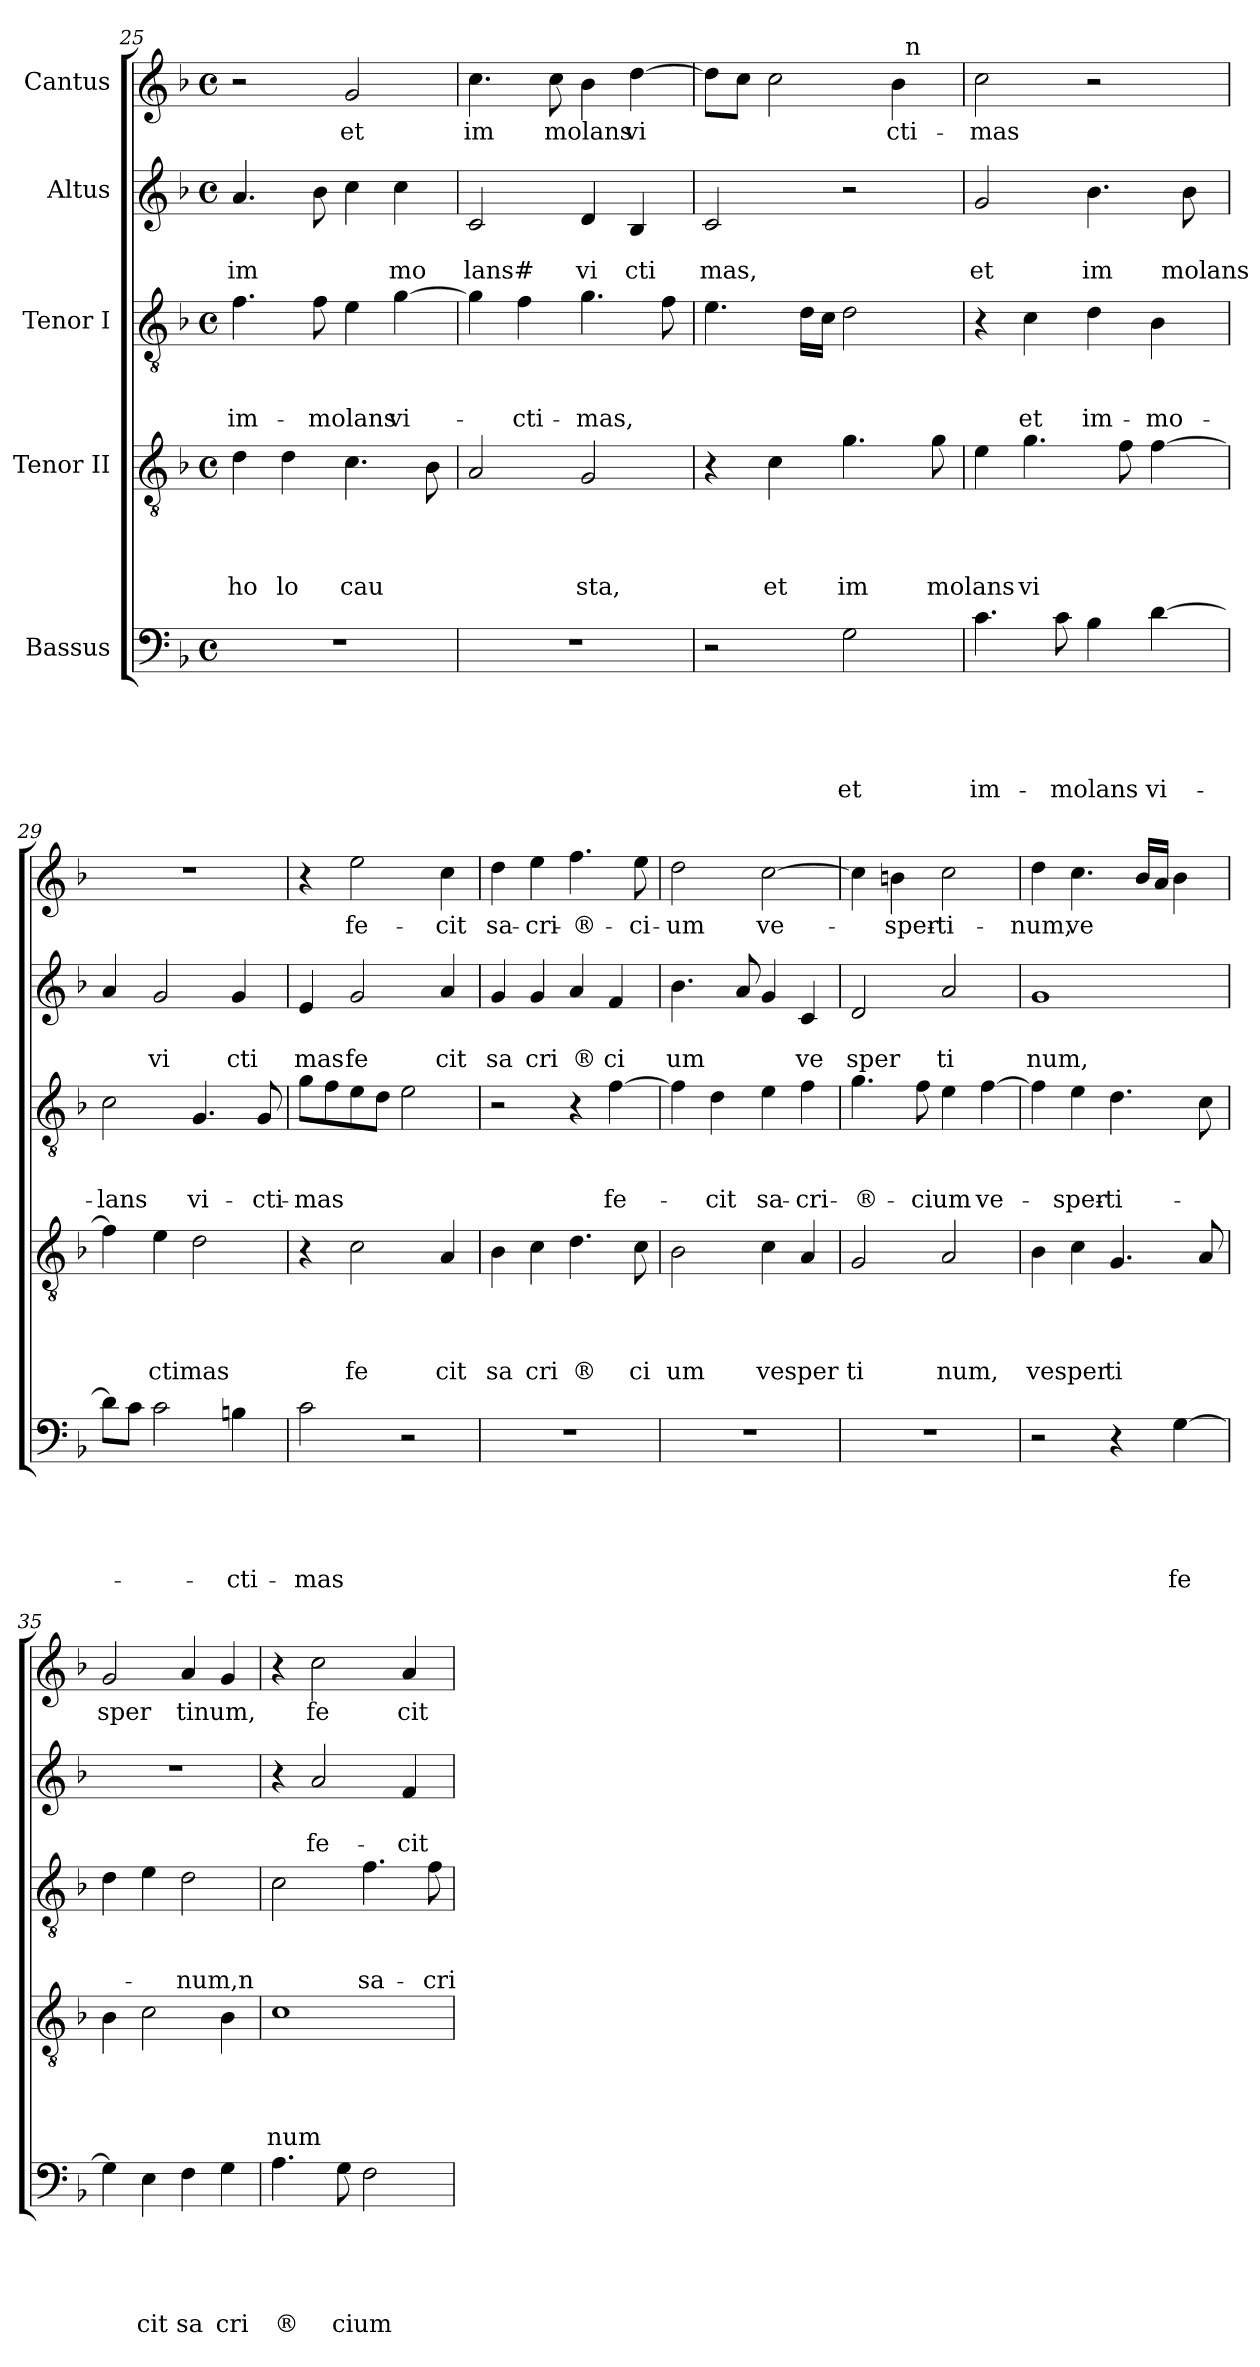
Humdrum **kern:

**kern	**text	**text	**text	**text	**text	**kern	**text	**text	**text	**text	**kern	**text	**text	**text	**kern	**text	**text	**kern	**text
*part5	*part5	*part5	*part5	*part5	*part5	*part4	*part4	*part4	*part4	*part4	*part3	*part3	*part3	*part3	*part2	*part2	*part2	*part1	*part1
*staff5	*staff5	*staff5	*staff5	*staff5	*staff5	*staff4	*staff4	*staff4	*staff4	*staff4	*staff3	*staff3	*staff3	*staff3	*staff2	*staff2	*staff2	*staff1	*staff1
*I"Bassus	*	*	*	*	*	*I"Tenor II	*	*	*	*	*I"Tenor I	*	*	*	*I"Altus	*	*	*I"Cantus	*
*clefF4	*	*	*	*	*	*clefGv2	*	*	*	*	*clefGv2	*	*	*	*clefG2	*	*	*clefG2	*
*k[b-]	*	*	*	*	*	*k[b-]	*	*	*	*	*k[b-]	*	*	*	*k[b-]	*	*	*k[b-]	*
*F:	*	*	*	*	*	*F:	*	*	*	*	*F:	*	*	*	*F:	*	*	*F:	*
*M4/4	*	*	*	*	*	*M4/4	*	*	*	*	*M4/4	*	*	*	*M4/4	*	*	*M4/4	*
*met(c)	*	*	*	*	*	*met(c)	*	*	*	*	*met(c)	*	*	*	*met(c)	*	*	*met(c)	*
=25	=25	=25	=25	=25	=25	=25	=25	=25	=25	=25	=25	=25	=25	=25	=25	=25	=25	=25	=25
!	!	!	!	!	!	!	!	!	!	!LO:LY:b	!	!	!	!LO:LY:b	!	!	!LO:LY:b	!	!
1r	.	.	.	.	.	4d\	.	.	.	ho	4.f\	.	.	im-	4.a/	.	im	2r	.
!	!	!	!	!	!	!	!	!	!	!LO:LY:b	!	!	!	!	!	!	!	!	!
.	.	.	.	.	.	4d\	.	.	.	lo	.	.	.	.	.	.	.	.	.
!	!	!	!	!	!	!	!	!	!	!	!	!	!	!LO:LY:b	!	!	!	!	!
.	.	.	.	.	.	.	.	.	.	.	8f\	.	.	-molans	8b-\	.	.	.	.
!	!	!	!	!	!	!	!	!	!	!LO:LY:b	!	!	!	!	!	!	!	!	!LO:LY:b
.	.	.	.	.	.	4.c\	.	.	.	cau	4e\	.	.	.	4cc\	.	.	2g/	et
!	!	!	!	!	!	!	!	!	!	!	!	!	!	!LO:LY:b	!	!	!LO:LY:b	!	!
.	.	.	.	.	.	.	.	.	.	.	[>4g\	.	.	vi-	4cc\	.	mo	.	.
.	.	.	.	.	.	8B-\	.	.	.	.	.	.	.	.	.	.	.	.	.
=26	=26	=26	=26	=26	=26	=26	=26	=26	=26	=26	=26	=26	=26	=26	=26	=26	=26	=26	=26
!	!	!	!	!	!	!	!	!	!	!	!	!	!	!	!	!	!LO:LY:b	!	!LO:LY:b
1r	.	.	.	.	.	2A/	.	.	.	.	4g\]	.	.	.	2c/	.	lans#	4.cc\	im
!	!	!	!	!	!	!	!	!	!	!	!	!	!	!LO:LY:b	!	!	!	!	!
.	.	.	.	.	.	.	.	.	.	.	4f\	.	.	-cti-	.	.	.	.	.
!	!	!	!	!	!	!	!	!	!	!	!	!	!	!	!	!	!	!	!LO:LY:b
.	.	.	.	.	.	.	.	.	.	.	.	.	.	.	.	.	.	8cc\	molans
!	!	!	!	!	!	!	!	!	!	!LO:LY:b	!	!	!	!LO:LY:b	!	!	!LO:LY:b	!	!
.	.	.	.	.	.	2G/	.	.	.	sta,	4.g\	.	.	-mas,	4d/	.	vi	4b-\	.
!	!	!	!	!	!	!	!	!	!	!	!	!	!	!	!	!	!LO:LY:b	!	!LO:LY:b
.	.	.	.	.	.	.	.	.	.	.	.	.	.	.	4B-/	.	cti	[<4dd\	vi
.	.	.	.	.	.	.	.	.	.	.	8f\	.	.	.	.	.	.	.	.
!!LO:LB:g=z
=27	=27	=27	=27	=27	=27	=27	=27	=27	=27	=27	=27	=27	=27	=27	=27	=27	=27	=27	=27
!	!	!	!	!	!	!	!	!	!	!	!	!	!	!	!	!	!LO:LY:b	!	!
*	*	*	*	*	*	*	*	*	*	*	*	*	*	*	*	*	*	*^	*
2r	.	.	.	.	.	4r	.	.	.	.	4.e\	.	.	.	2c/	.	mas,	8dd\L]	2ryy	.
.	.	.	.	.	.	.	.	.	.	.	.	.	.	.	.	.	.	8cc\J	.	.
!	!	!	!	!	!	!	!	!	!	!LO:LY:b	!	!	!	!	!	!	!	!	!	!
.	.	.	.	.	.	4c\	.	.	.	et	.	.	.	.	.	.	.	2cc\	.	.
.	.	.	.	.	.	.	.	.	.	.	16d\LL	.	.	.	.	.	.	.	.	.
.	.	.	.	.	.	.	.	.	.	.	16c\JJ	.	.	.	.	.	.	.	.	.
!	!	!	!	!	!LO:LY:b	!	!	!	!	!LO:LY:b	!	!	!	!	!	!	!	!	!	!
2G\	.	.	.	.	et	4.g\	.	.	.	im	2d\	.	.	.	2r	.	.	.	4ryy	.
!	!	!	!	!	!	!	!	!	!	!	!	!	!	!	!	!	!	!	!	!LO:LY:b
.	.	.	.	.	.	.	.	.	.	.	.	.	.	.	.	.	.	4b-\	32ryy	cti-
!	!	!	!	!	!	!	!	!	!	!	!	!	!	!	!	!	!	!	!LO:TX:a:t=n	!
.	.	.	.	.	.	.	.	.	.	.	.	.	.	.	.	.	.	.	8..ryy	.
!	!	!	!	!	!	!	!	!	!	!LO:LY:b	!	!	!	!	!	!	!	!	!	!
.	.	.	.	.	.	8g\	.	.	.	molans	.	.	.	.	.	.	.	.	.	.
=28	=28	=28	=28	=28	=28	=28	=28	=28	=28	=28	=28	=28	=28	=28	=28	=28	=28	=28	=28	=28
!	!	!	!	!	!LO:LY:b	!	!	!	!	!	!	!	!	!	!	!	!LO:LY:b	!	!	!LO:LY:b
*	*	*	*	*	*	*	*	*	*	*	*	*	*	*	*	*	*	*v	*v	*
4.c\	.	.	.	.	im-	4e\	.	.	.	.	4r	.	.	.	2g/	.	et	2cc\	-mas
!	!	!	!	!	!	!	!	!	!	!LO:LY:b	!	!	!	!LO:LY:b	!	!	!	!	!
.	.	.	.	.	.	4.g\	.	.	.	vi	4c\	.	.	et	.	.	.	.	.
!	!	!	!	!	!LO:LY:b	!	!	!	!	!	!	!	!	!	!	!	!	!	!
8c\	.	.	.	.	-molans	.	.	.	.	.	.	.	.	.	.	.	.	.	.
!	!	!	!	!	!	!	!	!	!	!	!	!	!	!LO:LY:b	!	!	!LO:LY:b	!	!
4B-\	.	.	.	.	.	.	.	.	.	.	4d\	.	.	im-	4.b-\	.	im	2r	.
.	.	.	.	.	.	8f\	.	.	.	.	.	.	.	.	.	.	.	.	.
!	!	!	!	!	!LO:LY:b	!	!	!	!	!	!	!	!	!LO:LY:b	!	!	!	!	!
[>4d\	.	.	.	.	vi-	[>4f\	.	.	.	.	4B-\	.	.	-mo-	.	.	.	.	.
!	!	!	!	!	!	!	!	!	!	!	!	!	!	!	!	!	!LO:LY:b	!	!
.	.	.	.	.	.	.	.	.	.	.	.	.	.	.	8b-\	.	molans	.	.
=29	=29	=29	=29	=29	=29	=29	=29	=29	=29	=29	=29	=29	=29	=29	=29	=29	=29	=29	=29
!	!	!	!	!	!	!	!	!	!	!	!	!	!	!LO:LY:b	!	!	!	!	!
8d\L]	.	.	.	.	.	4f\]	.	.	.	.	2c\	.	.	-lans	4a/	.	.	1r	.
8c\J	.	.	.	.	.	.	.	.	.	.	.	.	.	.	.	.	.	.	.
!	!	!	!	!	!	!	!	!	!	!LO:LY:b	!	!	!	!	!	!	!LO:LY:b	!	!
2c\	.	.	.	.	.	4e\	.	.	.	ctimas	.	.	.	.	2g/	.	vi	.	.
!	!	!	!	!	!	!	!	!	!	!	!	!	!	!LO:LY:b	!	!	!	!	!
.	.	.	.	.	.	2d\	.	.	.	.	4.G/	.	.	vi-	.	.	.	.	.
!	!	!	!	!	!LO:LY:b	!	!	!	!	!	!	!	!	!	!	!	!LO:LY:b	!	!
4Bn\	.	.	.	.	-cti-	.	.	.	.	.	.	.	.	.	4g/	.	cti	.	.
!	!	!	!	!	!	!	!	!	!	!	!	!	!	!LO:LY:b	!	!	!	!	!
.	.	.	.	.	.	.	.	.	.	.	8G/	.	.	-cti-	.	.	.	.	.
=30	=30	=30	=30	=30	=30	=30	=30	=30	=30	=30	=30	=30	=30	=30	=30	=30	=30	=30	=30
!	!	!	!	!	!LO:LY:b	!	!	!	!	!	!	!	!	!LO:LY:b	!	!	!LO:LY:b	!	!
2c\	.	.	.	.	-mas	4r	.	.	.	.	8g\L	.	.	-mas	4e/	.	mas	4r	.
.	.	.	.	.	.	.	.	.	.	.	8f\	.	.	.	.	.	.	.	.
!	!	!	!	!	!	!	!	!	!	!LO:LY:b	!	!	!	!	!	!	!LO:LY:b	!	!LO:LY:b
.	.	.	.	.	.	2c\	.	.	.	fe	8e\	.	.	.	2g/	.	fe	2ee\	fe-
.	.	.	.	.	.	.	.	.	.	.	8d\J	.	.	.	.	.	.	.	.
2r	.	.	.	.	.	.	.	.	.	.	2e\	.	.	.	.	.	.	.	.
!	!	!	!	!	!	!	!	!	!	!LO:LY:b	!	!	!	!	!	!	!LO:LY:b	!	!LO:LY:b
.	.	.	.	.	.	4A/	.	.	.	cit	.	.	.	.	4a/	.	cit	4cc\	-cit
=31	=31	=31	=31	=31	=31	=31	=31	=31	=31	=31	=31	=31	=31	=31	=31	=31	=31	=31	=31
!	!	!	!	!	!	!	!	!	!	!LO:LY:b	!	!	!	!	!	!	!LO:LY:b	!	!LO:LY:b
1r	.	.	.	.	.	4B-\	.	.	.	sa	2r	.	.	.	4g/	.	sa	4dd\	sa-
!	!	!	!	!	!	!	!	!	!	!LO:LY:b	!	!	!	!	!	!	!LO:LY:b	!	!LO:LY:b
.	.	.	.	.	.	4c\	.	.	.	cri	.	.	.	.	4g/	.	cri	4ee\	-cri-
!	!	!	!	!	!	!	!	!	!	!LO:LY:b	!	!	!	!	!	!	!LO:LY:b	!	!LO:LY:b
.	.	.	.	.	.	4.d\	.	.	.	®	4r	.	.	.	4a/	.	®	4.ff\	-®-
!	!	!	!	!	!	!	!	!	!	!	!	!	!	!LO:LY:b	!	!	!LO:LY:b	!	!
.	.	.	.	.	.	.	.	.	.	.	[>4f\	.	.	fe-	4f/	.	ci	.	.
!	!	!	!	!	!	!	!	!	!	!LO:LY:b	!	!	!	!	!	!	!	!	!LO:LY:b
.	.	.	.	.	.	8c\	.	.	.	ci	.	.	.	.	.	.	.	8ee\	-ci-
=32	=32	=32	=32	=32	=32	=32	=32	=32	=32	=32	=32	=32	=32	=32	=32	=32	=32	=32	=32
!	!	!	!	!	!	!	!	!	!	!LO:LY:b	!	!	!	!	!	!	!LO:LY:b	!	!LO:LY:b
1r	.	.	.	.	.	2B-\	.	.	.	um	4f\]	.	.	.	4.b-\	.	um	2dd\	-um
!	!	!	!	!	!	!	!	!	!	!	!	!	!	!LO:LY:b	!	!	!	!	!
.	.	.	.	.	.	.	.	.	.	.	4d\	.	.	-cit	.	.	.	.	.
.	.	.	.	.	.	.	.	.	.	.	.	.	.	.	8a/	.	.	.	.
!	!	!	!	!	!	!	!	!	!	!LO:LY:b	!	!	!	!LO:LY:b	!	!	!	!	!LO:LY:b
.	.	.	.	.	.	4c\	.	.	.	vesper	4e\	.	.	sa-	4g/	.	.	[>2cc\	ve-
!	!	!	!	!	!	!	!	!	!	!	!	!	!	!LO:LY:b	!	!	!LO:LY:b	!	!
.	.	.	.	.	.	4A/	.	.	.	.	4f\	.	.	-cri-	4c/	.	ve	.	.
=33	=33	=33	=33	=33	=33	=33	=33	=33	=33	=33	=33	=33	=33	=33	=33	=33	=33	=33	=33
!	!	!	!	!	!	!	!	!	!	!LO:LY:b	!	!	!	!LO:LY:b	!	!	!LO:LY:b	!	!
1r	.	.	.	.	.	2G/	.	.	.	ti	4.g\	.	.	-®-	2d/	.	sper	4cc\]	.
!	!	!	!	!	!	!	!	!	!	!	!	!	!	!	!	!	!	!	!LO:LY:b
.	.	.	.	.	.	.	.	.	.	.	.	.	.	.	.	.	.	4bn\	-sper-
!	!	!	!	!	!	!	!	!	!	!	!	!	!	!LO:LY:b	!	!	!	!	!
.	.	.	.	.	.	.	.	.	.	.	8f\	.	.	-cium	.	.	.	.	.
!	!	!	!	!	!	!	!	!	!	!LO:LY:b	!	!	!	!	!	!	!LO:LY:b	!	!LO:LY:b
.	.	.	.	.	.	2A/	.	.	.	num,	4e\	.	.	.	2a/	.	ti	2cc\	-ti-
!	!	!	!	!	!	!	!	!	!	!	!	!	!	!LO:LY:b	!	!	!	!	!
.	.	.	.	.	.	.	.	.	.	.	[<4f\	.	.	ve-	.	.	.	.	.
!!LO:LB:g=z
=34	=34	=34	=34	=34	=34	=34	=34	=34	=34	=34	=34	=34	=34	=34	=34	=34	=34	=34	=34
!	!	!	!	!	!	!	!	!	!	!LO:LY:b	!	!	!	!	!	!	!LO:LY:b	!	!LO:LY:b
2r	.	.	.	.	.	4B-\	.	.	.	vesper	4f\]	.	.	.	1g	.	num,	4dd\	-num,
!	!	!	!	!	!	!	!	!	!	!	!	!	!	!LO:LY:b	!	!	!	!	!LO:LY:b
.	.	.	.	.	.	4c\	.	.	.	.	4e\	.	.	-sper-	.	.	.	4.cc\	ve
!	!	!	!	!	!	!	!	!	!	!LO:LY:b	!	!	!	!LO:LY:b	!	!	!	!	!
4r	.	.	.	.	.	4.G/	.	.	.	ti	4.d\	.	.	-ti-	.	.	.	.	.
.	.	.	.	.	.	.	.	.	.	.	.	.	.	.	.	.	.	16b-/LL	.
.	.	.	.	.	.	.	.	.	.	.	.	.	.	.	.	.	.	16a/JJ	.
!	!	!	!	!	!LO:LY:b	!	!	!	!	!	!	!	!	!	!	!	!	!	!
[>4G\	.	.	.	.	fe	.	.	.	.	.	.	.	.	.	.	.	.	4b-\	.
.	.	.	.	.	.	8A/	.	.	.	.	8c\	.	.	.	.	.	.	.	.
=35	=35	=35	=35	=35	=35	=35	=35	=35	=35	=35	=35	=35	=35	=35	=35	=35	=35	=35	=35
!	!	!	!	!	!	!	!	!	!	!	!	!	!	!	!	!	!	!	!LO:LY:b
4G\]	.	.	.	.	.	4B-\	.	.	.	.	4d\	.	.	.	1r	.	.	2g/	sper
!	!	!	!	!	!LO:LY:b	!	!	!	!	!	!	!	!	!	!	!	!	!	!
4E\	.	.	.	.	cit	2c\	.	.	.	.	4e\	.	.	.	.	.	.	.	.
!	!	!	!	!	!LO:LY:b	!	!	!	!	!	!	!	!	!LO:LY:b	!	!	!	!	!LO:LY:b
4F\	.	.	.	.	sa	.	.	.	.	.	2d\	.	.	-num,n	.	.	.	4a/	tinum,
!	!	!	!	!	!LO:LY:b	!	!	!	!	!	!	!	!	!	!	!	!	!	!
4G\	.	.	.	.	cri	4B-\	.	.	.	.	.	.	.	.	.	.	.	4g/	.
=36	=36	=36	=36	=36	=36	=36	=36	=36	=36	=36	=36	=36	=36	=36	=36	=36	=36	=36	=36
!	!	!	!	!	!LO:LY:b	!	!	!	!	!LO:LY:b	!	!	!	!	!	!	!	!	!
4.A\	.	.	.	.	®	1c	.	.	.	num	2c\	.	.	.	4r	.	.	4r	.
!	!	!	!	!	!	!	!	!	!	!	!	!	!	!	!	!	!LO:LY:b	!	!LO:LY:b
.	.	.	.	.	.	.	.	.	.	.	.	.	.	.	2a/	.	fe-	2cc\	fe
!	!	!	!	!	!LO:LY:b	!	!	!	!	!	!	!	!	!	!	!	!	!	!
8G\	.	.	.	.	cium	.	.	.	.	.	.	.	.	.	.	.	.	.	.
!	!	!	!	!	!	!	!	!	!	!	!	!	!	!LO:LY:b	!	!	!	!	!
2F\	.	.	.	.	.	.	.	.	.	.	4.f\	.	.	sa-	.	.	.	.	.
!	!	!	!	!	!	!	!	!	!	!	!	!	!	!	!	!	!LO:LY:b	!	!LO:LY:b
.	.	.	.	.	.	.	.	.	.	.	.	.	.	.	4f/	.	-cit	4a/	cit
!	!	!	!	!	!	!	!	!	!	!	!	!	!	!LO:LY:b	!	!	!	!	!
.	.	.	.	.	.	.	.	.	.	.	8f\	.	.	-cri-	.	.	.	.	.
=	=	=	=	=	=	=	=	=	=	=	=	=	=	=	=	=	=	=	=
*-	*-	*-	*-	*-	*-	*-	*-	*-	*-	*-	*-	*-	*-	*-	*-	*-	*-	*-	*-
